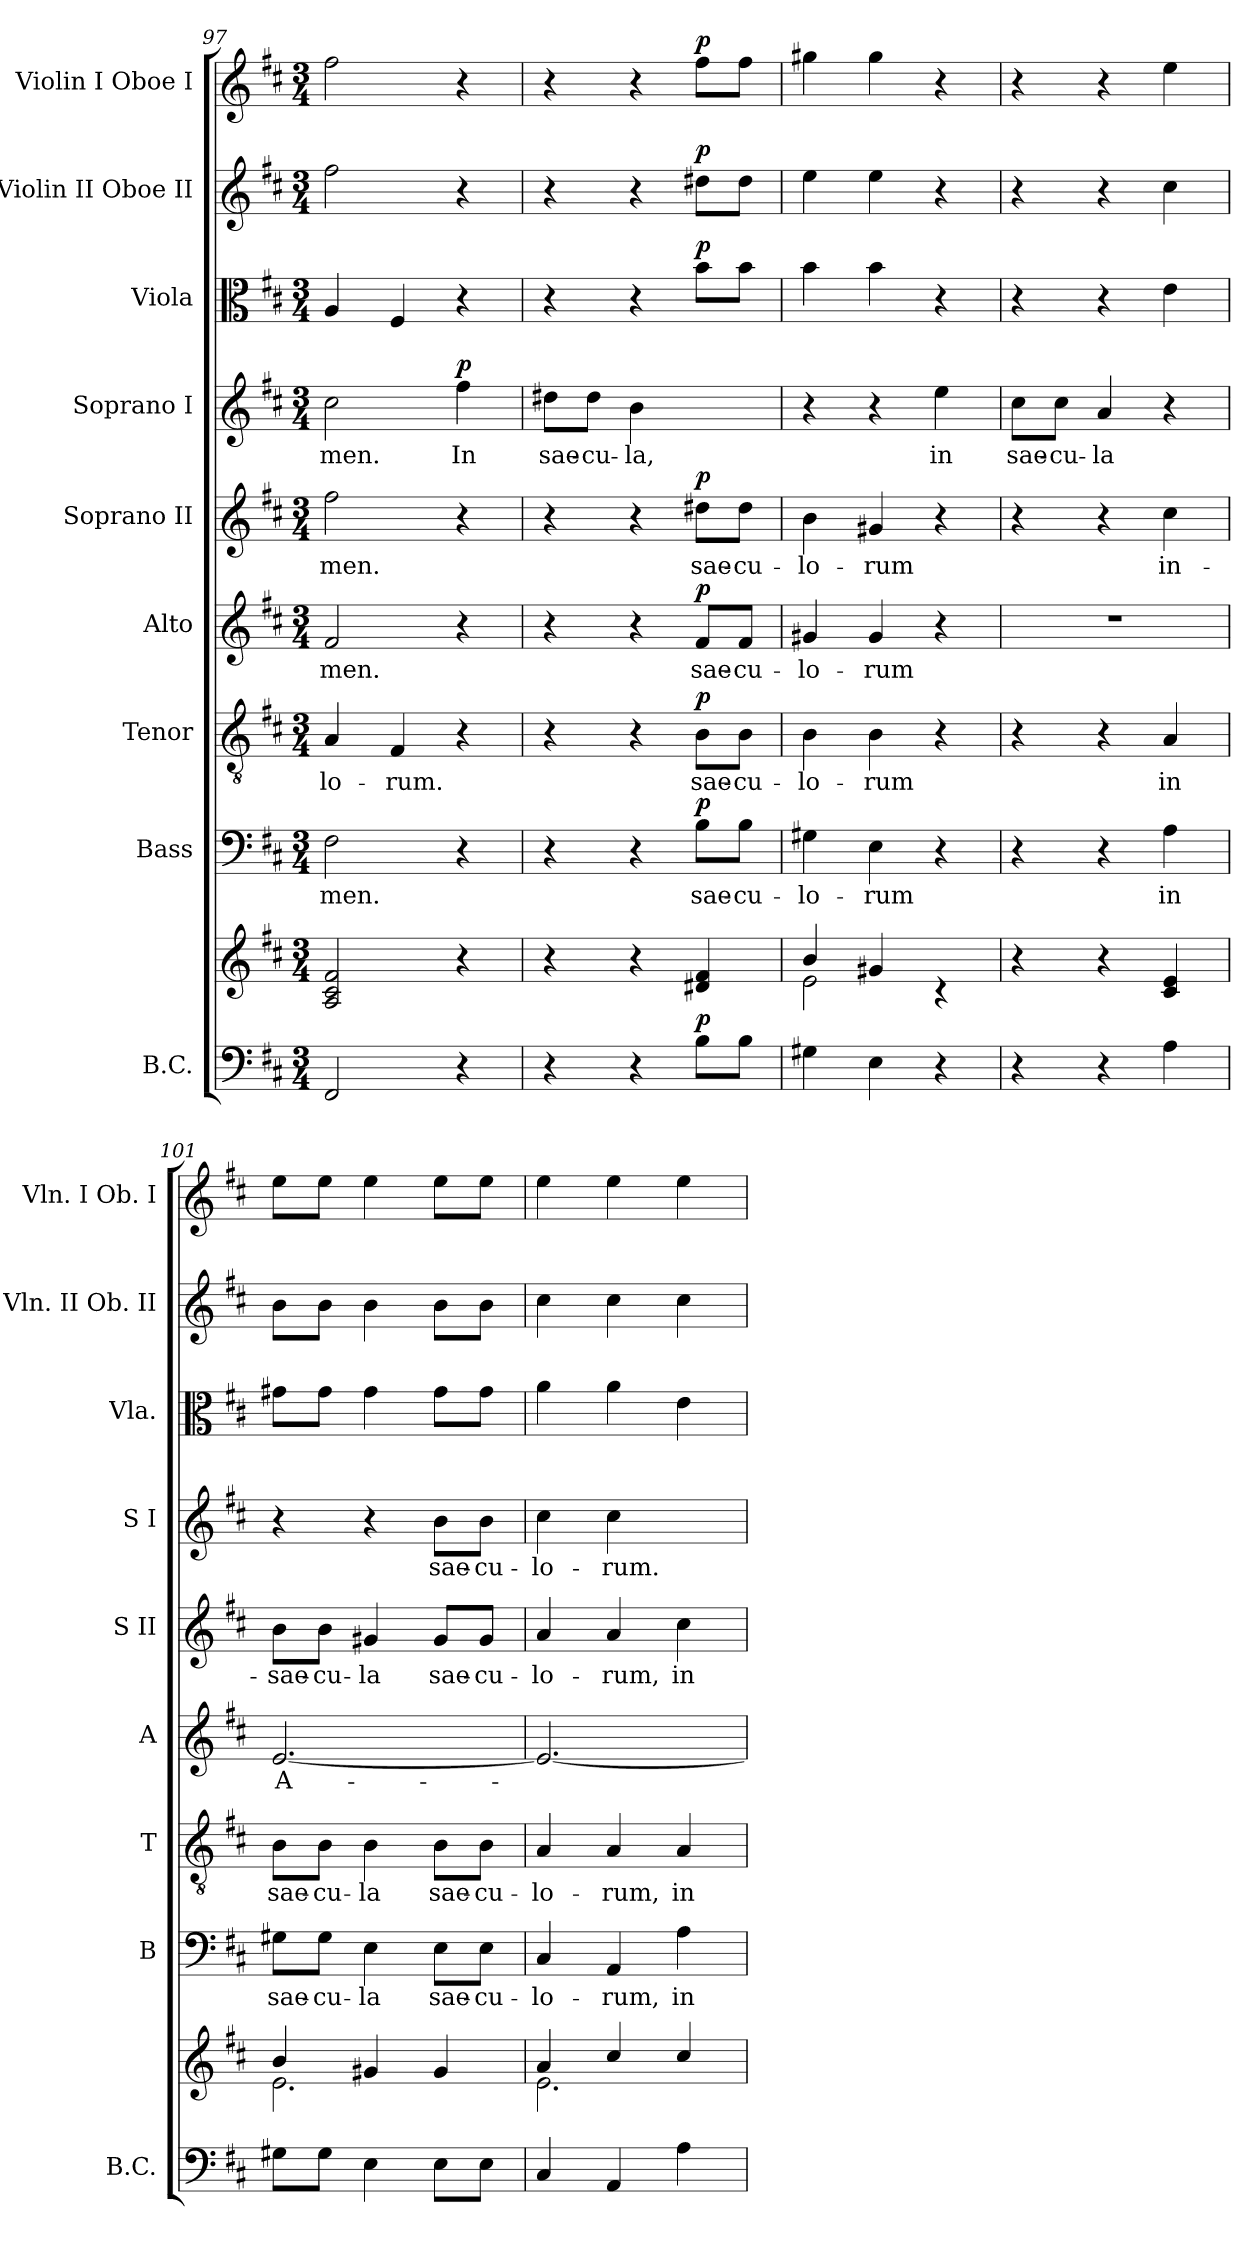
**kern	**kern	**dynam	**kern	**text	**dynam	**kern	**text	**dynam	**kern	**text	**dynam	**kern	**text	**dynam	**kern	**text	**dynam	**kern	**dynam	**kern	**dynam	**kern	**dynam
*part9	*part9	*part9	*part8	*part8	*part8	*part7	*part7	*part7	*part6	*part6	*part6	*part5	*part5	*part5	*part4	*part4	*part4	*part3	*part3	*part2	*part2	*part1	*part1
*staff10	*staff9	*staff9/10	*staff8	*staff8	*staff8	*staff7	*staff7	*staff7	*staff6	*staff6	*staff6	*staff5	*staff5	*staff5	*staff4	*staff4	*staff4	*staff3	*staff3	*staff2	*staff2	*staff1	*staff1
*I"B.C.	*	*	*I"Bass	*	*	*I"Tenor	*	*	*I"Alto	*	*	*I"Soprano II	*	*	*I"Soprano I	*	*	*I"Viola	*	*I"Violin II Oboe II	*	*I"Violin I Oboe I	*
*I'B.C.	*	*	*I'B	*	*	*I'T	*	*	*I'A	*	*	*I'S II	*	*	*I'S I	*	*	*I'Vla.	*	*I'Vln. II Ob. II	*	*I'Vln. I Ob. I	*
*clefF4	*clefG2	*	*clefF4	*	*	*clefGv2	*	*	*clefG2	*	*	*clefG2	*	*	*clefG2	*	*	*clefC3	*	*clefG2	*	*clefG2	*
*k[f#c#]	*k[f#c#]	*	*k[f#c#]	*	*	*k[f#c#]	*	*	*k[f#c#]	*	*	*k[f#c#]	*	*	*k[f#c#]	*	*	*k[f#c#]	*	*k[f#c#]	*	*k[f#c#]	*
*D:	*D:	*	*D:	*	*	*D:	*	*	*D:	*	*	*D:	*	*	*D:	*	*	*D:	*	*D:	*	*D:	*
*M3/4	*M3/4	*	*M3/4	*	*	*M3/4	*	*	*M3/4	*	*	*M3/4	*	*	*M3/4	*	*	*M3/4	*	*M3/4	*	*M3/4	*
=97	=97	=97	=97	=97	=97	=97	=97	=97	=97	=97	=97	=97	=97	=97	=97	=97	=97	=97	=97	=97	=97	=97	=97
!	!	!	!	!LO:LY:b	!	!	!LO:LY:b	!	!	!LO:LY:b	!	!	!LO:LY:b	!	!	!LO:LY:b	!	!	!	!	!	!	!
2FF#/	2A/ 2c#/ 2f#/	.	2F#\	-men.	.	4A/	-lo-	.	2f#/	-men.	.	2ff#\	-men.	.	2cc#\	-men.	.	4A/	.	2ff#\	.	2ff#\	.
!	!	!	!	!	!	!	!LO:LY:b	!	!	!	!	!	!	!	!	!	!	!	!	!	!	!	!
.	.	.	.	.	.	4F#/	-rum.	.	.	.	.	.	.	.	.	.	.	4F#/	.	.	.	.	.
!	!	!	!	!	!	!	!	!	!	!	!	!	!	!	!	!LO:LY:b	!LO:DY:a	!	!	!	!	!	!
4r	4r	.	4r	.	.	4r	.	.	4r	.	.	4r	.	.	4ff#\	In	p	4r	.	4r	.	4r	.
!!LO:PB:g=z
=98	=98	=98	=98	=98	=98	=98	=98	=98	=98	=98	=98	=98	=98	=98	=98	=98	=98	=98	=98	=98	=98	=98	=98
!	!	!	!	!	!	!	!	!	!	!	!	!	!	!	!	!LO:LY:b	!	!	!	!	!	!	!
4r	4r	.	4r	.	.	4r	.	.	4r	.	.	4r	.	.	8dd#X\L	sae-	.	4r	.	4r	.	4r	.
!	!	!	!	!	!	!	!	!	!	!	!	!	!	!	!	!LO:LY:b	!	!	!	!	!	!	!
.	.	.	.	.	.	.	.	.	.	.	.	.	.	.	8dd#\J	-cu-	.	.	.	.	.	.	.
!	!	!	!	!	!	!	!	!	!	!	!	!	!	!	!	!LO:LY:b	!	!	!	!	!	!	!
4r	4r	.	4r	.	.	4r	.	.	4r	.	.	4r	.	.	4b\	-la,	.	4r	.	4r	.	4r	.
!	!	!LO:DY:a=2	!	!LO:LY:b	!LO:DY:a	!	!LO:LY:b	!LO:DY:a	!	!LO:LY:b	!LO:DY:a	!	!LO:LY:b	!LO:DY:a	!	!	!	!	!LO:DY:a	!	!LO:DY:a	!	!LO:DY:a
8B\L	4d#X/ 4f#/	p	8B\L	sae-	p	8B\L	sae-	p	8f#/L	sae-	p	8dd#X\L	sae-	p	4ryy	.	.	8b\L	p	8dd#X\L	p	8ff#\L	p
!	!	!	!	!LO:LY:b	!	!	!LO:LY:b	!	!	!LO:LY:b	!	!	!LO:LY:b	!	!	!	!	!	!	!	!	!	!
8B\J	.	.	8B\J	-cu-	.	8B\J	-cu-	.	8f#/J	-cu-	.	8dd#\J	-cu-	.	.	.	.	8b\J	.	8dd#\J	.	8ff#\J	.
=99	=99	=99	=99	=99	=99	=99	=99	=99	=99	=99	=99	=99	=99	=99	=99	=99	=99	=99	=99	=99	=99	=99	=99
*	*^	*	*	*	*	*	*	*	*	*	*	*	*	*	*	*	*	*	*	*	*	*	*
!	!	!	!	!	!LO:LY:b	!	!	!LO:LY:b	!	!	!LO:LY:b	!	!	!LO:LY:b	!	!	!	!	!	!	!	!	!	!
4G#X\	4b/	2e\	.	4G#X\	-lo-	.	4B\	-lo-	.	4g#X/	-lo-	.	4b\	-lo-	.	4r	.	.	4b\	.	4ee\	.	4gg#X\	.
!	!	!	!	!	!LO:LY:b	!	!	!LO:LY:b	!	!	!LO:LY:b	!	!	!LO:LY:b	!	!	!	!	!	!	!	!	!	!
4E\	4g#X/	.	.	4E\	-rum	.	4B\	-rum	.	4g#/	-rum	.	4g#X/	-rum	.	4r	.	.	4b\	.	4ee\	.	4gg#\	.
!	!	!	!	!	!	!	!	!	!	!	!	!	!	!	!	!	!LO:LY:b	!	!	!	!	!	!	!
4r	4ryy	4rc	.	4r	.	.	4r	.	.	4r	.	.	4r	.	.	4ee\	in	.	4r	.	4r	.	4r	.
=100	=100	=100	=100	=100	=100	=100	=100	=100	=100	=100	=100	=100	=100	=100	=100	=100	=100	=100	=100	=100	=100	=100	=100	=100
!	!	!	!	!	!	!	!	!	!	!	!	!	!	!	!	!	!LO:LY:b	!	!	!	!	!	!	!
*	*v	*v	*	*	*	*	*	*	*	*	*	*	*	*	*	*	*	*	*	*	*	*	*	*
4r	4r	.	4r	.	.	4r	.	.	2.r	.	.	4r	.	.	8cc#\L	sae-	.	4r	.	4r	.	4r	.
!	!	!	!	!	!	!	!	!	!	!	!	!	!	!	!	!LO:LY:b	!	!	!	!	!	!	!
.	.	.	.	.	.	.	.	.	.	.	.	.	.	.	8cc#\J	-cu-	.	.	.	.	.	.	.
!	!	!	!	!	!	!	!	!	!	!	!	!	!	!	!	!LO:LY:b	!	!	!	!	!	!	!
4r	4r	.	4r	.	.	4r	.	.	.	.	.	4r	.	.	4a/	-la	.	4r	.	4r	.	4r	.
!	!	!	!	!LO:LY:b	!	!	!LO:LY:b	!	!	!	!	!	!LO:LY:b	!	!	!	!	!	!	!	!	!	!
4A\	4c#/ 4e/	.	4A\	in	.	4A/	in	.	.	.	.	4cc#\	in-	.	4r	.	.	4e\	.	4cc#\	.	4ee\	.
=101	=101	=101	=101	=101	=101	=101	=101	=101	=101	=101	=101	=101	=101	=101	=101	=101	=101	=101	=101	=101	=101	=101	=101
*	*^	*	*	*	*	*	*	*	*	*	*	*	*	*	*	*	*	*	*	*	*	*	*
!	!	!	!	!	!LO:LY:b	!	!	!LO:LY:b	!	!	!LO:LY:b	!	!	!LO:LY:b	!	!	!	!	!	!	!	!	!	!
8G#X\L	4b/	2.e\	.	8G#X\L	sae-	.	8B\L	sae-	.	[2.e/	A-	.	8b\L	-sae-	.	4r	.	.	8g#X\L	.	8b\L	.	8ee\L	.
!	!	!	!	!	!LO:LY:b	!	!	!LO:LY:b	!	!	!	!	!	!LO:LY:b	!	!	!	!	!	!	!	!	!	!
8G#\J	.	.	.	8G#\J	-cu-	.	8B\J	-cu-	.	.	.	.	8b\J	-cu-	.	.	.	.	8g#\J	.	8b\J	.	8ee\J	.
!	!	!	!	!	!LO:LY:b	!	!	!LO:LY:b	!	!	!	!	!	!LO:LY:b	!	!	!	!	!	!	!	!	!	!
4E\	4g#X/	.	.	4E\	-la	.	4B\	-la	.	.	.	.	4g#X/	-la	.	4r	.	.	4g#\	.	4b\	.	4ee\	.
!	!	!	!	!	!LO:LY:b	!	!	!LO:LY:b	!	!	!	!	!	!LO:LY:b	!	!	!LO:LY:b	!	!	!	!	!	!	!
8E\L	4g#/	.	.	8E\L	sae-	.	8B\L	sae-	.	.	.	.	8g#/L	sae-	.	8b\L	sae-	.	8g#\L	.	8b\L	.	8ee\L	.
!	!	!	!	!	!LO:LY:b	!	!	!LO:LY:b	!	!	!	!	!	!LO:LY:b	!	!	!LO:LY:b	!	!	!	!	!	!	!
8E\J	.	.	.	8E\J	-cu-	.	8B\J	-cu-	.	.	.	.	8g#/J	-cu-	.	8b\J	-cu-	.	8g#\J	.	8b\J	.	8ee\J	.
=102	=102	=102	=102	=102	=102	=102	=102	=102	=102	=102	=102	=102	=102	=102	=102	=102	=102	=102	=102	=102	=102	=102	=102	=102
!	!	!	!	!	!LO:LY:b	!	!	!LO:LY:b	!	!	!	!	!	!LO:LY:b	!	!	!LO:LY:b	!	!	!	!	!	!	!
4C#/	4a/	2.e\	.	4C#/	-lo-	.	4A/	-lo-	.	2.e/_	.	.	4a/	-lo-	.	4cc#\	-lo-	.	4a\	.	4cc#\	.	4ee\	.
!	!	!	!	!	!LO:LY:b	!	!	!LO:LY:b	!	!	!	!	!	!LO:LY:b	!	!	!LO:LY:b	!	!	!	!	!	!	!
4AA/	4cc#/	.	.	4AA/	-rum,	.	4A/	-rum,	.	.	.	.	4a/	-rum,	.	4cc#\	-rum.	.	4a\	.	4cc#\	.	4ee\	.
!	!	!	!	!	!LO:LY:b	!	!	!LO:LY:b	!	!	!	!	!	!LO:LY:b	!	!	!	!	!	!	!	!	!	!
4A\	4cc#/	.	.	4A\	in	.	4A/	in	.	.	.	.	4cc#\	in	.	4ryy	.	.	4e\	.	4cc#\	.	4ee\	.
*	*v	*v	*	*	*	*	*	*	*	*	*	*	*	*	*	*	*	*	*	*	*	*	*	*
=	=	=	=	=	=	=	=	=	=	=	=	=	=	=	=	=	=	=	=	=	=	=	=
*-	*-	*-	*-	*-	*-	*-	*-	*-	*-	*-	*-	*-	*-	*-	*-	*-	*-	*-	*-	*-	*-	*-	*-
